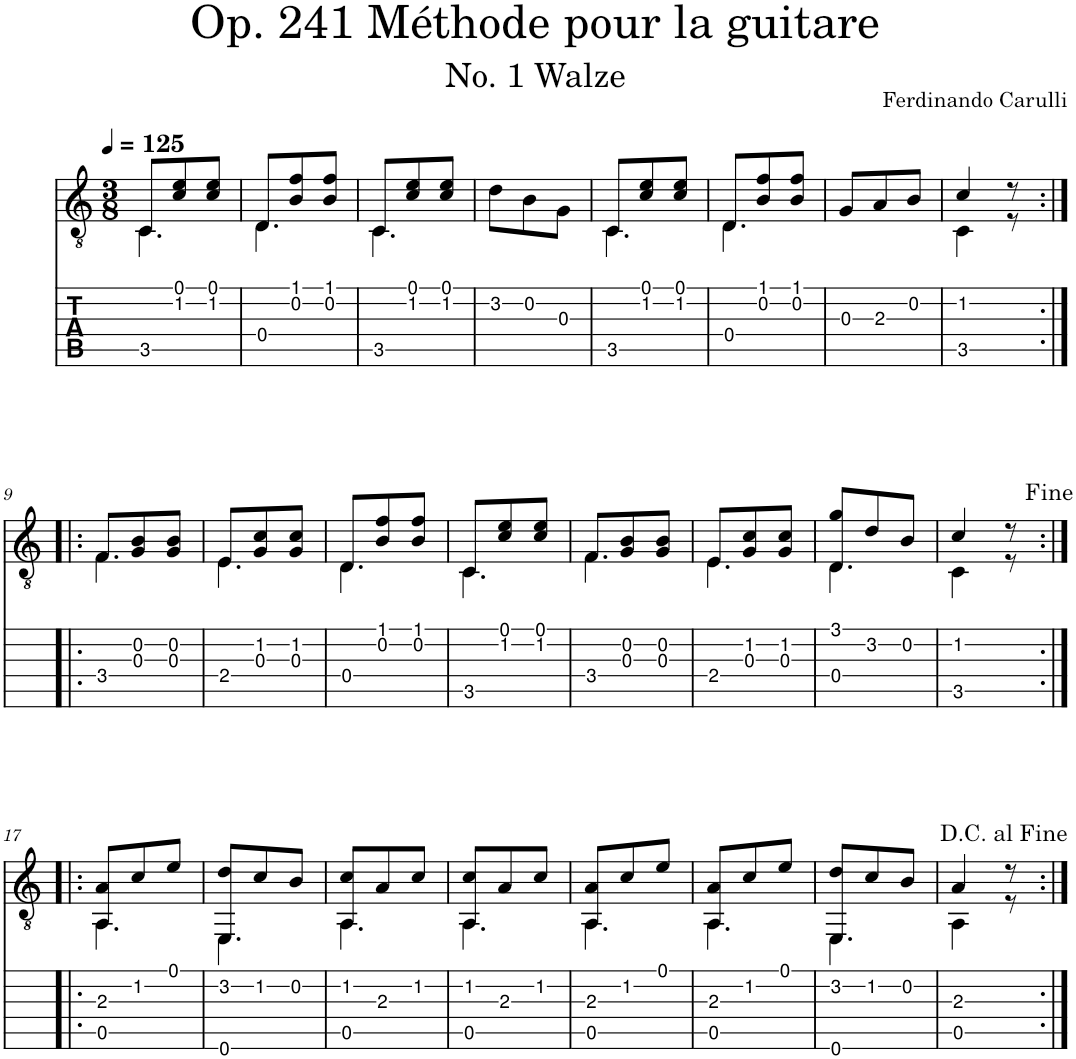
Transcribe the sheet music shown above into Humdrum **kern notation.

**kern	**kern
*part1	*part1
*staff2	*staff1
*I"Classical Guitar	*
*stria6	*
*	*clefGv2
*k[]	*k[]
*C:	*C:
*M3/8	*M3/8
*MM125	*MM125
=1	=1
*^	*^
8CL	4.C	8C/L	4.C\
8c\ 8e\	.	8c/ 8e/	.
8c\ 8e\J	.	8c/ 8e/J	.
=2	=2	=2	=2
8DL	4.D	8D/L	4.D\
8B\ 8f\	.	8B/ 8f/	.
8B\ 8f\J	.	8B/ 8f/J	.
=3	=3	=3	=3
8CL	4.C	8C/L	4.C\
8c\ 8e\	.	8c/ 8e/	.
8c\ 8e\J	.	8c/ 8e/J	.
*v	*v	*	*
*	*v	*v
=4	=4
8dL	8d\L
8B	8B\
8GJ	8G\J
=5	=5
*^	*^
8CL	4.C	8C/L	4.C\
8c\ 8e\	.	8c/ 8e/	.
8c\ 8e\J	.	8c/ 8e/J	.
=6	=6	=6	=6
8DL	4.D	8D/L	4.D\
8B\ 8f\	.	8B/ 8f/	.
8B\ 8f\J	.	8B/ 8f/J	.
*v	*v	*	*
*	*v	*v
=7	=7
8GL	8G/L
8A	8A/
8BJ	8B/J
=8	=8
*^	*^
4c	4C	4c/	4C\
8r	8r	8r	8r
!!LO:LB:g=z	!!
=9:|!|:	=9:|!|:	=9:|!|:	=9:|!|:
8FL	4.F	8F/L	4.F\
8G\ 8B\	.	8G/ 8B/	.
8G\ 8B\J	.	8G/ 8B/J	.
=10	=10	=10	=10
8EL	4.E	8E/L	4.E\
8G\ 8c\	.	8G/ 8c/	.
8G\ 8c\J	.	8G/ 8c/J	.
=11	=11	=11	=11
8DL	4.D	8D/L	4.D\
8B\ 8f\	.	8B/ 8f/	.
8B\ 8f\J	.	8B/ 8f/J	.
=12	=12	=12	=12
8CL	4.C	8C/L	4.C\
8c\ 8e\	.	8c/ 8e/	.
8c\ 8e\J	.	8c/ 8e/J	.
=13	=13	=13	=13
8FL	4.F	8F/L	4.F\
8G\ 8B\	.	8G/ 8B/	.
8G\ 8B\J	.	8G/ 8B/J	.
=14	=14	=14	=14
8EL	4.E	8E/L	4.E\
8G\ 8c\	.	8G/ 8c/	.
8G\ 8c\J	.	8G/ 8c/J	.
=15	=15	=15	=15
8D\ 8g\L	4.D	8D/ 8g/L	4.D\
8d	.	8d/	.
8BJ	.	8B/J	.
=16	=16	=16	=16
*k[]	*	*k[]	*
*a:	*	*a:	*
4c	4C	4c/	4C\
8r	8r	8r	8r
!!LO:LB:g=z	!!
=17:|!|:	=17:|!|:	=17:|!|:	=17:|!|:
8AA\ 8A\L	4.AA	8AA/ 8A/L	4.AA\
8c	.	8c/	.
8eJ	.	8e/J	.
=18	=18	=18	=18
8EE\ 8d\L	4.EE	8EE/ 8d/L	4.EE\
8c	.	8c/	.
8BJ	.	8B/J	.
=19	=19	=19	=19
8AA\ 8c\L	4.AA	8AA/ 8c/L	4.AA\
8A	.	8A/	.
8cJ	.	8c/J	.
=20	=20	=20	=20
8AA\ 8c\L	4.AA	8AA/ 8c/L	4.AA\
8A	.	8A/	.
8cJ	.	8c/J	.
=21	=21	=21	=21
8AA\ 8A\L	4.AA	8AA/ 8A/L	4.AA\
8c	.	8c/	.
8eJ	.	8e/J	.
=22	=22	=22	=22
8AA\ 8A\L	4.AA	8AA/ 8A/L	4.AA\
8c	.	8c/	.
8eJ	.	8e/J	.
=23	=23	=23	=23
8EE\ 8d\L	4.EE	8EE/ 8d/L	4.EE\
8c	.	8c/	.
8BJ	.	8B/J	.
=24	=24	=24	=24
4A	4AA	4A/	4AA\
8r	8r	8r	8r
*v	*v	*	*
*	*v	*v
=:|!	=:|!
*-	*-
